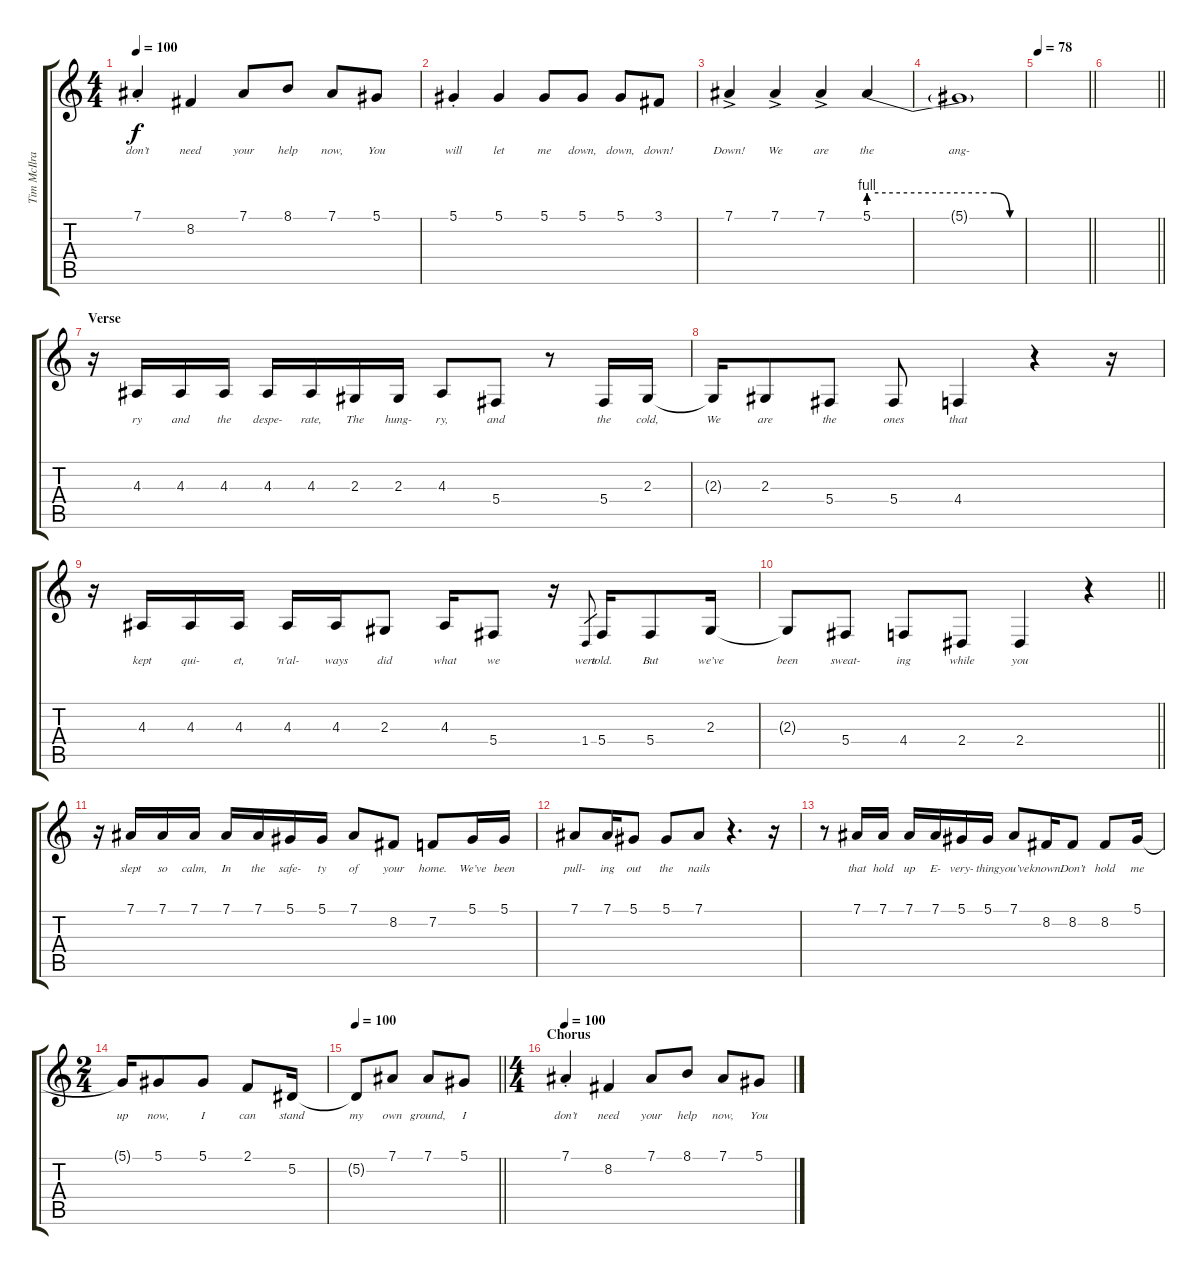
\track ("Tim McIlrath" "Tim McIlra") {instrument lead2sawtooth}
\staff {score tabs}
\tuning (Eb4 Bb3 Gb3 Db3 Ab2 Eb2) {hide}
\ts (4 4)
\tempo 100
\clef g2
\ks c
7.1{st}.4{lyrics (0 "don’t") lyrics (1 "") lyrics (2 "") lyrics (3 "") lyrics (4 "") dy f} 8.2.4{lyrics (0 "need") lyrics (1 "") lyrics (2 "") lyrics (3 "") lyrics (4 "")} 7.1.8{lyrics (0 "your") lyrics (1 "") lyrics (2 "") lyrics (3 "") lyrics (4 "")} 8.1.8{lyrics (0 "help") lyrics (1 "") lyrics (2 "") lyrics (3 "") lyrics (4 "")} 7.1.8{lyrics (0 "now,") lyrics (1 "") lyrics (2 "") lyrics (3 "") lyrics (4 "")} 5.1.8{lyrics (0 "You") lyrics (1 "") lyrics (2 "") lyrics (3 "") lyrics (4 "")} |
5.1{st}.4{lyrics (0 "will") lyrics (1 "") lyrics (2 "") lyrics (3 "") lyrics (4 "")} 5.1.4{lyrics (0 "let") lyrics (1 "") lyrics (2 "") lyrics (3 "") lyrics (4 "")} 5.1.8{lyrics (0 "me") lyrics (1 "") lyrics (2 "") lyrics (3 "") lyrics (4 "")} 5.1.8{lyrics (0 "down,") lyrics (1 "") lyrics (2 "") lyrics (3 "") lyrics (4 "")} 5.1.8{lyrics (0 "down,") lyrics (1 "") lyrics (2 "") lyrics (3 "") lyrics (4 "")} 3.1.8{lyrics (0 "down!") lyrics (1 "") lyrics (2 "") lyrics (3 "") lyrics (4 "")} |
7.1{ac}.4{lyrics (0 "Down!") lyrics (1 "") lyrics (2 "") lyrics (3 "") lyrics (4 "")} 7.1{ac}.4{lyrics (0 "We") lyrics (1 "") lyrics (2 "") lyrics (3 "") lyrics (4 "")} 7.1{ac}.4{lyrics (0 "are") lyrics (1 "") lyrics (2 "") lyrics (3 "") lyrics (4 "")} 5.1{be (custom 0 4 45 4 48 4 54 0 60 0)}.4{lyrics (0 "the") lyrics (1 "") lyrics (2 "") lyrics (3 "") lyrics (4 "")} |
5.1{t}.1{lyrics (0 "ang-") lyrics (1 "") lyrics (2 "") lyrics (3 "") lyrics (4 "") volume 12} |
\tempo 78
\barLineRight lightlight
|
\barLineRight lightlight
|
\section ("" "Verse")
r.16 4.3.16{lyrics (0 "ry") lyrics (1 "") lyrics (2 "") lyrics (3 "") lyrics (4 "")} 4.3.16{lyrics (0 "and") lyrics (1 "") lyrics (2 "") lyrics (3 "") lyrics (4 "")} 4.3.16{lyrics (0 "the") lyrics (1 "") lyrics (2 "") lyrics (3 "") lyrics (4 "")} 4.3.16{lyrics (0 "despe-") lyrics (1 "") lyrics (2 "") lyrics (3 "") lyrics (4 "")} 4.3.16{lyrics (0 "rate,") lyrics (1 "") lyrics (2 "") lyrics (3 "") lyrics (4 "")} 2.3.16{lyrics (0 "The") lyrics (1 "") lyrics (2 "") lyrics (3 "") lyrics (4 "")} 2.3.16{lyrics (0 "hung-") lyrics (1 "") lyrics (2 "") lyrics (3 "") lyrics (4 "")} 4.3.8{lyrics (0 "ry,") lyrics (1 "") lyrics (2 "") lyrics (3 "") lyrics (4 "")} 5.4.8{lyrics (0 "and") lyrics (1 "") lyrics (2 "") lyrics (3 "") lyrics (4 "")} r.8 5.4.16{lyrics (0 "the") lyrics (1 "") lyrics (2 "") lyrics (3 "") lyrics (4 "")} 2.3.16{lyrics (0 "cold,") lyrics (1 "") lyrics (2 "") lyrics (3 "") lyrics (4 "")} |
2.3{t}.16{lyrics (0 "We") lyrics (1 "") lyrics (2 "") lyrics (3 "") lyrics (4 "")} 2.3.8{lyrics (0 "are") lyrics (1 "") lyrics (2 "") lyrics (3 "") lyrics (4 "")} 5.4.8{lyrics (0 "the") lyrics (1 "") lyrics (2 "") lyrics (3 "") lyrics (4 "")} 5.4.8{lyrics (0 "ones") lyrics (1 "") lyrics (2 "") lyrics (3 "") lyrics (4 "")} 4.4.4{lyrics (0 "that") lyrics (1 "") lyrics (2 "") lyrics (3 "") lyrics (4 "")} r.4 r.16 |
r.16 4.3.16{lyrics (0 "kept") lyrics (1 "") lyrics (2 "") lyrics (3 "") lyrics (4 "")} 4.3.16{lyrics (0 "qui-") lyrics (1 "") lyrics (2 "") lyrics (3 "") lyrics (4 "")} 4.3.16{lyrics (0 "et,") lyrics (1 "") lyrics (2 "") lyrics (3 "") lyrics (4 "")} 4.3.16{lyrics (0 "'n'al-") lyrics (1 "") lyrics (2 "") lyrics (3 "") lyrics (4 "")} 4.3.16{lyrics (0 "ways") lyrics (1 "") lyrics (2 "") lyrics (3 "") lyrics (4 "")} 2.3.8{lyrics (0 "did") lyrics (1 "") lyrics (2 "") lyrics (3 "") lyrics (4 "")} 4.3.16{lyrics (0 "what") lyrics (1 "") lyrics (2 "") lyrics (3 "") lyrics (4 "")} 5.4.8{lyrics (0 "we") lyrics (1 "") lyrics (2 "") lyrics (3 "") lyrics (4 "")} r.16 1.4.8{lyrics (0 "were") lyrics (1 "") lyrics (2 "") lyrics (3 "") lyrics (4 "") gr} 5.4.16{lyrics (0 "told.") lyrics (1 "") lyrics (2 "") lyrics (3 "") lyrics (4 "")} 5.4.8{lyrics (0 "But") lyrics (1 "") lyrics (2 "") lyrics (3 "") lyrics (4 "")} 2.3.16{lyrics (0 "we’ve") lyrics (1 "") lyrics (2 "") lyrics (3 "") lyrics (4 "")} |
\barLineRight lightlight
2.3{t}.8{lyrics (0 "been") lyrics (1 "") lyrics (2 "") lyrics (3 "") lyrics (4 "")} 5.4.8{lyrics (0 "sweat-") lyrics (1 "") lyrics (2 "") lyrics (3 "") lyrics (4 "")} 4.4.8{lyrics (0 "ing") lyrics (1 "") lyrics (2 "") lyrics (3 "") lyrics (4 "")} 2.4.8{lyrics (0 "while") lyrics (1 "") lyrics (2 "") lyrics (3 "") lyrics (4 "")} 2.4.4{lyrics (0 "you") lyrics (1 "") lyrics (2 "") lyrics (3 "") lyrics (4 "")} r.4 |
r.16 7.1.16{lyrics (0 "slept") lyrics (1 "") lyrics (2 "") lyrics (3 "") lyrics (4 "")} 7.1.16{lyrics (0 "so") lyrics (1 "") lyrics (2 "") lyrics (3 "") lyrics (4 "")} 7.1.16{lyrics (0 "calm,") lyrics (1 "") lyrics (2 "") lyrics (3 "") lyrics (4 "")} 7.1.16{lyrics (0 "In") lyrics (1 "") lyrics (2 "") lyrics (3 "") lyrics (4 "")} 7.1.16{lyrics (0 "the") lyrics (1 "") lyrics (2 "") lyrics (3 "") lyrics (4 "")} 5.1.16{lyrics (0 "safe-") lyrics (1 "") lyrics (2 "") lyrics (3 "") lyrics (4 "")} 5.1.16{lyrics (0 "ty") lyrics (1 "") lyrics (2 "") lyrics (3 "") lyrics (4 "")} 7.1.8{lyrics (0 "of") lyrics (1 "") lyrics (2 "") lyrics (3 "") lyrics (4 "")} 8.2.8{lyrics (0 "your") lyrics (1 "") lyrics (2 "") lyrics (3 "") lyrics (4 "")} 7.2.8{lyrics (0 "home.") lyrics (1 "") lyrics (2 "") lyrics (3 "") lyrics (4 "")} 5.1.16{lyrics (0 "We’ve") lyrics (1 "") lyrics (2 "") lyrics (3 "") lyrics (4 "")} 5.1.16{lyrics (0 "been") lyrics (1 "") lyrics (2 "") lyrics (3 "") lyrics (4 "")} |
7.1.8{lyrics (0 "pull-") lyrics (1 "") lyrics (2 "") lyrics (3 "") lyrics (4 "")} 7.1.16{lyrics (0 "ing") lyrics (1 "") lyrics (2 "") lyrics (3 "") lyrics (4 "")} 5.1.8{lyrics (0 "out") lyrics (1 "") lyrics (2 "") lyrics (3 "") lyrics (4 "")} 5.1.8{lyrics (0 "the") lyrics (1 "") lyrics (2 "") lyrics (3 "") lyrics (4 "")} 7.1.8{lyrics (0 "nails") lyrics (1 "") lyrics (2 "") lyrics (3 "") lyrics (4 "")} r.4{d} r.16 |
r.8 7.1.16{lyrics (0 "that") lyrics (1 "") lyrics (2 "") lyrics (3 "") lyrics (4 "")} 7.1.16{lyrics (0 "hold") lyrics (1 "") lyrics (2 "") lyrics (3 "") lyrics (4 "")} 7.1.16{lyrics (0 "up") lyrics (1 "") lyrics (2 "") lyrics (3 "") lyrics (4 "")} 7.1.16{lyrics (0 "E-") lyrics (1 "") lyrics (2 "") lyrics (3 "") lyrics (4 "")} 5.1.16{lyrics (0 "very-") lyrics (1 "") lyrics (2 "") lyrics (3 "") lyrics (4 "")} 5.1.16{lyrics (0 "thing") lyrics (1 "") lyrics (2 "") lyrics (3 "") lyrics (4 "")} 7.1.8{lyrics (0 "you’ve") lyrics (1 "") lyrics (2 "") lyrics (3 "") lyrics (4 "")} 8.2.16{lyrics (0 "known.") lyrics (1 "") lyrics (2 "") lyrics (3 "") lyrics (4 "")} 8.2.8{lyrics (0 "Don’t") lyrics (1 "") lyrics (2 "") lyrics (3 "") lyrics (4 "")} 8.2.8{lyrics (0 "hold") lyrics (1 "") lyrics (2 "") lyrics (3 "") lyrics (4 "")} 5.1.16{lyrics (0 "me") lyrics (1 "") lyrics (2 "") lyrics (3 "") lyrics (4 "")} |
\ts (2 4)
5.1{t}.16{lyrics (0 "up") lyrics (1 "") lyrics (2 "") lyrics (3 "") lyrics (4 "")} 5.1.8{lyrics (0 "now,") lyrics (1 "") lyrics (2 "") lyrics (3 "") lyrics (4 "")} 5.1.8{lyrics (0 "I") lyrics (1 "") lyrics (2 "") lyrics (3 "") lyrics (4 "")} 2.1.8{lyrics (0 "can") lyrics (1 "") lyrics (2 "") lyrics (3 "") lyrics (4 "")} 5.2.16{lyrics (0 "stand") lyrics (1 "") lyrics (2 "") lyrics (3 "") lyrics (4 "")} |
\tempo 100
\barLineRight lightlight
5.2{t}.8{lyrics (0 "my") lyrics (1 "") lyrics (2 "") lyrics (3 "") lyrics (4 "")} 7.1.8{lyrics (0 "own") lyrics (1 "") lyrics (2 "") lyrics (3 "") lyrics (4 "")} 7.1.8{lyrics (0 "ground,") lyrics (1 "") lyrics (2 "") lyrics (3 "") lyrics (4 "")} 5.1.8{lyrics (0 "I") lyrics (1 "") lyrics (2 "") lyrics (3 "") lyrics (4 "")} |
\ts (4 4)
\section ("" "Chorus")
\tempo 100
7.1{st}.4{lyrics (0 "don’t") lyrics (1 "") lyrics (2 "") lyrics (3 "") lyrics (4 "")} 8.2.4{lyrics (0 "need") lyrics (1 "") lyrics (2 "") lyrics (3 "") lyrics (4 "")} 7.1.8{lyrics (0 "your") lyrics (1 "") lyrics (2 "") lyrics (3 "") lyrics (4 "")} 8.1.8{lyrics (0 "help") lyrics (1 "") lyrics (2 "") lyrics (3 "") lyrics (4 "")} 7.1.8{lyrics (0 "now,") lyrics (1 "") lyrics (2 "") lyrics (3 "") lyrics (4 "")} 5.1.8{lyrics (0 "You") lyrics (1 "") lyrics (2 "") lyrics (3 "") lyrics (4 "")}
